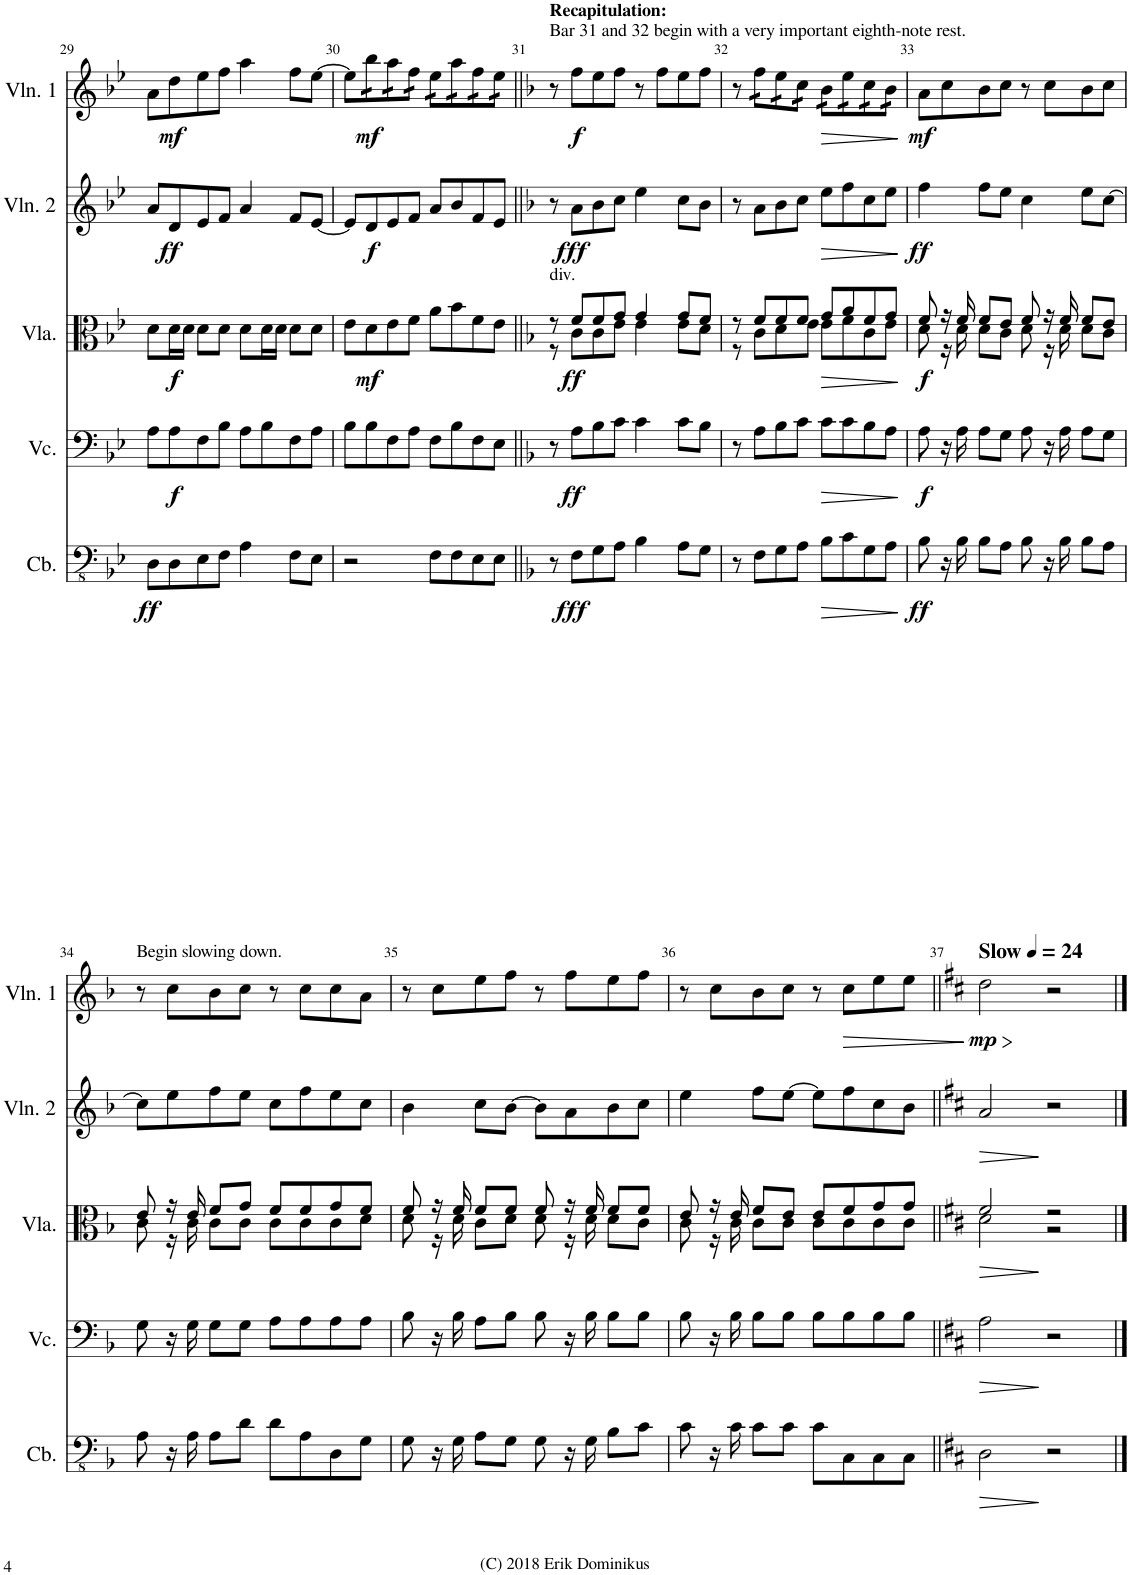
**kern	**dynam	**kern	**dynam	**kern	**dynam	**kern	**dynam	**kern	**dynam
*part5	*part5	*part4	*part4	*part3	*part3	*part2	*part2	*part1	*part1
*staff5	*staff5	*staff4	*staff4	*staff3	*staff3	*staff2	*staff2	*staff1	*staff1
*I"Contrabass	*	*I"Violoncello	*	*I"Viola	*	*I"Violin 2	*	*I"Violin 1	*
*I'Cb.	*	*I'Vc.	*	*I'Vla.	*	*I'Vln. 2	*	*I'Vln. 1	*
!!LO:PB:g=z
*clefFv4	*	*clefF4	*	*clefC3	*	*clefG2	*	*clefG2	*
*k[b-e-]	*	*k[b-e-]	*	*k[b-e-]	*	*k[b-e-]	*	*k[b-e-]	*
*M4/4	*	*M4/4	*	*M4/4	*	*M4/4	*	*M4/4	*
=29	=29	=29	=29	=29	=29	=29	=29	=29	=29
!	!LO:DY:b	!	!	!	!	!	!	!	!
8DD\L	ff	8A\L	.	8d\L	.	8a/L	.	8a\L	.
!	!	!	!LO:DY:b	!	!LO:DY:b	!	!LO:DY:b	!	!LO:DY:b
8DD\	.	8A\	f	16d\L	f	8d/	ff	8dd\	mf
.	.	.	.	16d\JJ	.	.	.	.	.
8EE-\	.	8F\	.	8d\L	.	8e-/	.	8ee-\	.
8FF\J	.	8B-\J	.	8d\J	.	8f/J	.	8ff\J	.
4AA\	.	8A\L	.	8d\L	.	4a/	.	4aa\	.
.	.	8B-\	.	16d\L	.	.	.	.	.
.	.	.	.	16d\JJ	.	.	.	.	.
8FF\L	.	8F\	.	8d\L	.	8f/L	.	8ff\L	.
8EE-\J	.	8A\J	.	8d\J	.	[8e-/J	.	[8ee-\J	.
=30	=30	=30	=30	=30	=30	=30	=30	=30	=30
2r	.	8B-\L	.	8e-\L	.	8e-/L]	.	8ee-\L]	.
!	!	!	!	!	!LO:DY:b	!	!LO:DY:b	!	!LO:DY:b
*	*	*	*	*	*	*	*	*tremolo	*
.	.	8B-\	.	8d\	mf	8d/	f	16bb-\	mf
.	.	.	.	.	.	.	.	16bb-\	.
.	.	8F\	.	8e-\	.	8e-/	.	16aa\	.
.	.	.	.	.	.	.	.	16aa\	.
.	.	8A\J	.	8f\J	.	8f/J	.	16ff\	.
.	.	.	.	.	.	.	.	16ff\JJ	.
8FF\L	.	8F\L	.	8a\L	.	8a/L	.	16ee-\LL	.
.	.	.	.	.	.	.	.	16ee-\	.
8FF\	.	8B-\	.	8b-\	.	8b-/	.	16aa\	.
.	.	.	.	.	.	.	.	16aa\	.
8EE-\	.	8F\	.	8f\	.	8f/	.	16ff\	.
.	.	.	.	.	.	.	.	16ff\	.
8EE-\J	.	8E-\J	.	8e-\J	.	8e-/J	.	16ee-\	.
.	.	.	.	.	.	.	.	16ee-\JJ	.
*	*	*	*	*	*	*	*	*Xtremolo	*
=31||	=31||	=31||	=31||	=31||	=31||	=31||	=31||	=31||	=31||
*k[b-]	*	*k[b-]	*	*k[b-]	*	*k[b-]	*	*k[b-]	*
*	*	*	*	*^	*	*	*	*	*
!	!	!	!	!	!	!	!	!	!LO:TX:a:B:t=Recapitulation&colon;	!
!	!	!	!	!	!	!	!	!	!LO:TX:a:t=Bar 31 and 32 begin with a very important eighth-note rest.	!
!	!	!	!	!LO:TX:a:t=div.	!	!	!	!	!	!
8r	.	8r	.	8r	8r	.	8r	.	8r	.
!	!LO:DY:b	!	!LO:DY:b	!	!	!LO:DY:b	!	!LO:DY:b	!	!LO:DY:b
8FF\L	fff	8A\L	ff	8f/L	8c\L	ff	8a\L	fff	8ff\L	f
8GG\	.	8B-\	.	8f/	8c\	.	8b-\	.	8ee\	.
8AA\J	.	8c\J	.	8g/J	8e\J	.	8cc\J	.	8ff\J	.
4BB-\	.	4c\	.	4g/	4e\	.	4ee\	.	8r	.
.	.	.	.	.	.	.	.	.	8ff\L	.
8AA\L	.	8c\L	.	8g/L	8e\L	.	8cc\L	.	8ee\	.
8GG\J	.	8B-\J	.	8f/J	8d\J	.	8b-\J	.	8ff\J	.
=32	=32	=32	=32	=32	=32	=32	=32	=32	=32	=32
8r	.	8r	.	8r	8r	.	8r	.	8r	.
*	*	*	*	*	*	*	*	*	*tremolo	*
8FF\L	.	8A\L	.	8f/L	8c\L	.	8a\L	.	16ff\LL	.
.	.	.	.	.	.	.	.	.	16ff\	.
8GG\	.	8B-\	.	8f/	8d\	.	8b-\	.	16ee\	.
.	.	.	.	.	.	.	.	.	16ee\	.
8AA\J	.	8c\J	.	8f/J	8e\J	.	8cc\J	.	16cc\	.
.	.	.	.	.	.	.	.	.	16cc\JJ	.
!	!LO:HP:b	!	!LO:HP:b	!	!	!LO:HP:b	!	!LO:HP:b	!	!LO:HP:b
8BB-\L	>	8c\L	>	8g/L	8e\L	>	8ee\L	>	16b-\LL	>
.	.	.	.	.	.	.	.	.	16b-\	.
8C\	.	8c\	.	8a/	8f\	.	8ff\	.	16ee\	.
.	.	.	.	.	.	.	.	.	16ee\	.
8GG\	.	8B-\	.	8f/	8c\	.	8cc\	.	16cc\	.
.	.	.	.	.	.	.	.	.	16cc\	.
8AA\J	.	8A\J	.	8g/J	8e\J	.	8ee\J	.	16b-\	.
.	.	.	.	.	.	.	.	.	16b-\JJ	.
*	*	*	*	*	*	*	*	*	*Xtremolo	*
*	*	*	*	*v	*v	*	*	*	*	*
.	]	.	]	.	]	.	]	.	]
=33	=33	=33	=33	=33	=33	=33	=33	=33	=33
*	*	*	*	*^	*	*	*	*	*
!	!LO:DY:b	!	!LO:DY:b	!	!	!LO:DY:b	!	!LO:DY:b	!	!LO:DY:b
8BB-\	ff	8A\	f	8f/	8d\	f	4ff\	ff	8a\L	mf
16r	.	16r	.	16r	16r	.	.	.	8cc\	.
16BB-\	.	16A\	.	16f/	16d\	.	.	.	.	.
8BB-\L	.	8A\L	.	8f/L	8d\L	.	8ff\L	.	8b-\	.
8AA\J	.	8G\J	.	8e/J	8c\J	.	8ee\J	.	8cc\J	.
8BB-\	.	8A\	.	8f/	8d\	.	4cc\	.	8r	.
16r	.	16r	.	16r	16r	.	.	.	8cc\L	.
16BB-\	.	16A\	.	16f/	16d\	.	.	.	.	.
8BB-\L	.	8A\L	.	8f/L	8d\L	.	8ee\L	.	8b-\	.
8AA\J	.	8G\J	.	8e/J	8c\J	.	[8cc\J	.	8cc\J	.
!!LO:LB:g=z
=34	=34	=34	=34	=34	=34	=34	=34	=34	=34	=34
!	!	!	!	!	!	!	!	!	!LO:TX:a:t=Begin slowing down.	!
8AA\	.	8G\	.	8e/	8c\	.	8cc\L]	.	8r	.
16r	.	16r	.	16r	16r	.	8ee\	.	8cc\L	.
16AA\	.	16G\	.	16e/	16c\	.	.	.	.	.
8AA\L	.	8G\L	.	8f/L	8c\L	.	8ff\	.	8b-\	.
8D\J	.	8G\J	.	8g/J	8c\J	.	8ee\J	.	8cc\J	.
8D\L	.	8A\L	.	8f/L	8c\L	.	8cc\L	.	8r	.
8AA\	.	8A\	.	8f/	8c\	.	8ff\	.	8cc\L	.
8DD\	.	8A\	.	8g/	8c\	.	8ee\	.	8cc\	.
8GG\J	.	8A\J	.	8f/J	8d\J	.	8cc\J	.	8a\J	.
=35	=35	=35	=35	=35	=35	=35	=35	=35	=35	=35
8GG\	.	8B-\	.	8f/	8d\	.	4b-\	.	8r	.
16r	.	16r	.	16r	16r	.	.	.	8cc\L	.
16GG\	.	16B-\	.	16f/	16d\	.	.	.	.	.
8AA\L	.	8A\L	.	8f/L	8c\L	.	8cc\L	.	8ee\	.
8GG\J	.	8B-\J	.	8f/J	8d\J	.	[8b-\J	.	8ff\J	.
8GG\	.	8B-\	.	8f/	8d\	.	8b-\L]	.	8r	.
16r	.	16r	.	16r	16r	.	8a\	.	8ff\L	.
16GG\	.	16B-\	.	16f/	16d\	.	.	.	.	.
8BB-\L	.	8B-\L	.	8f/L	8d\L	.	8b-\	.	8ee\	.
8C\J	.	8B-\J	.	8f/J	8c\J	.	8cc\J	.	8ff\J	.
=36	=36	=36	=36	=36	=36	=36	=36	=36	=36	=36
8C\	.	8B-\	.	8e/	8c\	.	4ee\	.	8r	.
16r	.	16r	.	16r	16r	.	.	.	8cc\L	.
16C\	.	16B-\	.	16e/	16c\	.	.	.	.	.
8C\L	.	8B-\L	.	8f/L	8c\L	.	8ff\L	.	8b-\	.
8C\J	.	8B-\J	.	8e/J	8c\J	.	[8ee\J	.	8cc\J	.
8C\L	.	8B-\L	.	8e/L	8c\L	.	8ee\L]	.	8r	.
!	!	!	!	!	!	!	!	!	!	!LO:HP:b
8CC\	.	8B-\	.	8f/	8c\	.	8ff\	.	8cc\L	>
8CC\	.	8B-\	.	8g/	8c\	.	8cc\	.	8ee\	.
8CC\J	.	8B-\J	.	8g/J	8c\J	.	8b-\J	.	8ee\J	.
*	*	*	*	*v	*v	*	*	*	*	*
.	.	.	.	.	.	.	.	.	]
=37||	=37||	=37||	=37||	=37||	=37||	=37||	=37||	=37||	=37||
*k[f#c#]	*	*k[f#c#]	*	*k[f#c#]	*	*k[f#c#]	*	*k[f#c#]	*
*	*	*	*	*	*	*	*	*MM24	*
!	!	!	!	!	!	!	!	!LO:TX:a:B:t=Slow	!
!	!LO:HP:b	!	!LO:HP:b	!	!LO:HP:b	!	!LO:HP:b	!	!LO:HP:b
*	*	*	*	*^	*	*	*	*	*
!	!	!	!	!	!	!	!	!	!	!LO:DY:n=1:b
2DD\	>	2A\	>	2f#/	2d\	>	2a/	>	2dd\	> mp
2r	]	2r	]	2r	2r	]	2r	]	2r	]
*	*	*	*	*v	*v	*	*	*	*	*
==	==	==	==	==	==	==	==	==	==
*-	*-	*-	*-	*-	*-	*-	*-	*-	*-
